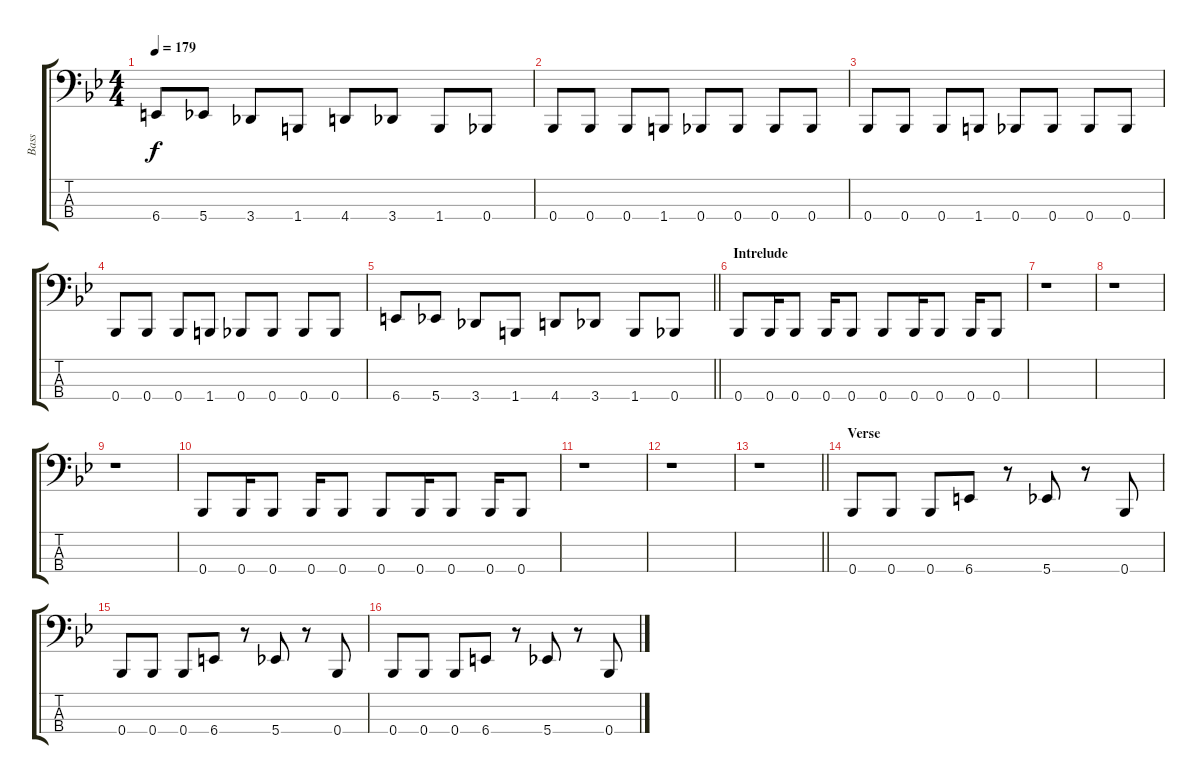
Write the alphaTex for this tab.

\track ("Bass" "Bass") {instrument electricbasspick}
\staff {score tabs}
\tuning (Eb2 Bb1 F1 Bb0) {hide}
\ts (4 4)
\tempo 179
\clef f4
\ks bb
6.4.8{dy f} 5.4.8 3.4.8 1.4.8 4.4.8 3.4.8 1.4.8 0.4.8 |
0.4.8 0.4.8 0.4.8 1.4.8 0.4.8 0.4.8 0.4.8 0.4.8 |
0.4.8 0.4.8 0.4.8 1.4.8 0.4.8 0.4.8 0.4.8 0.4.8 |
0.4.8 0.4.8 0.4.8 1.4.8 0.4.8 0.4.8 0.4.8 0.4.8 |
\barLineRight lightlight
6.4.8 5.4.8 3.4.8 1.4.8 4.4.8 3.4.8 1.4.8 0.4.8 |
\section ("" "Intrelude")
0.4.8 0.4.16 0.4.8 0.4.16 0.4.8 0.4.8 0.4.16 0.4.8 0.4.16 0.4.8 |
r.1 |
r.1 |
r.1 |
0.4.8 0.4.16 0.4.8 0.4.16 0.4.8 0.4.8 0.4.16 0.4.8 0.4.16 0.4.8 |
r.1 |
r.1 |
\barLineRight lightlight
r.1 |
\section ("" "Verse")
0.4.8 0.4.8 0.4.8 6.4.8 r.8 5.4.8 r.8 0.4.8 |
0.4.8 0.4.8 0.4.8 6.4.8 r.8 5.4.8 r.8 0.4.8 |
0.4.8 0.4.8 0.4.8 6.4.8 r.8 5.4.8 r.8 0.4.8
